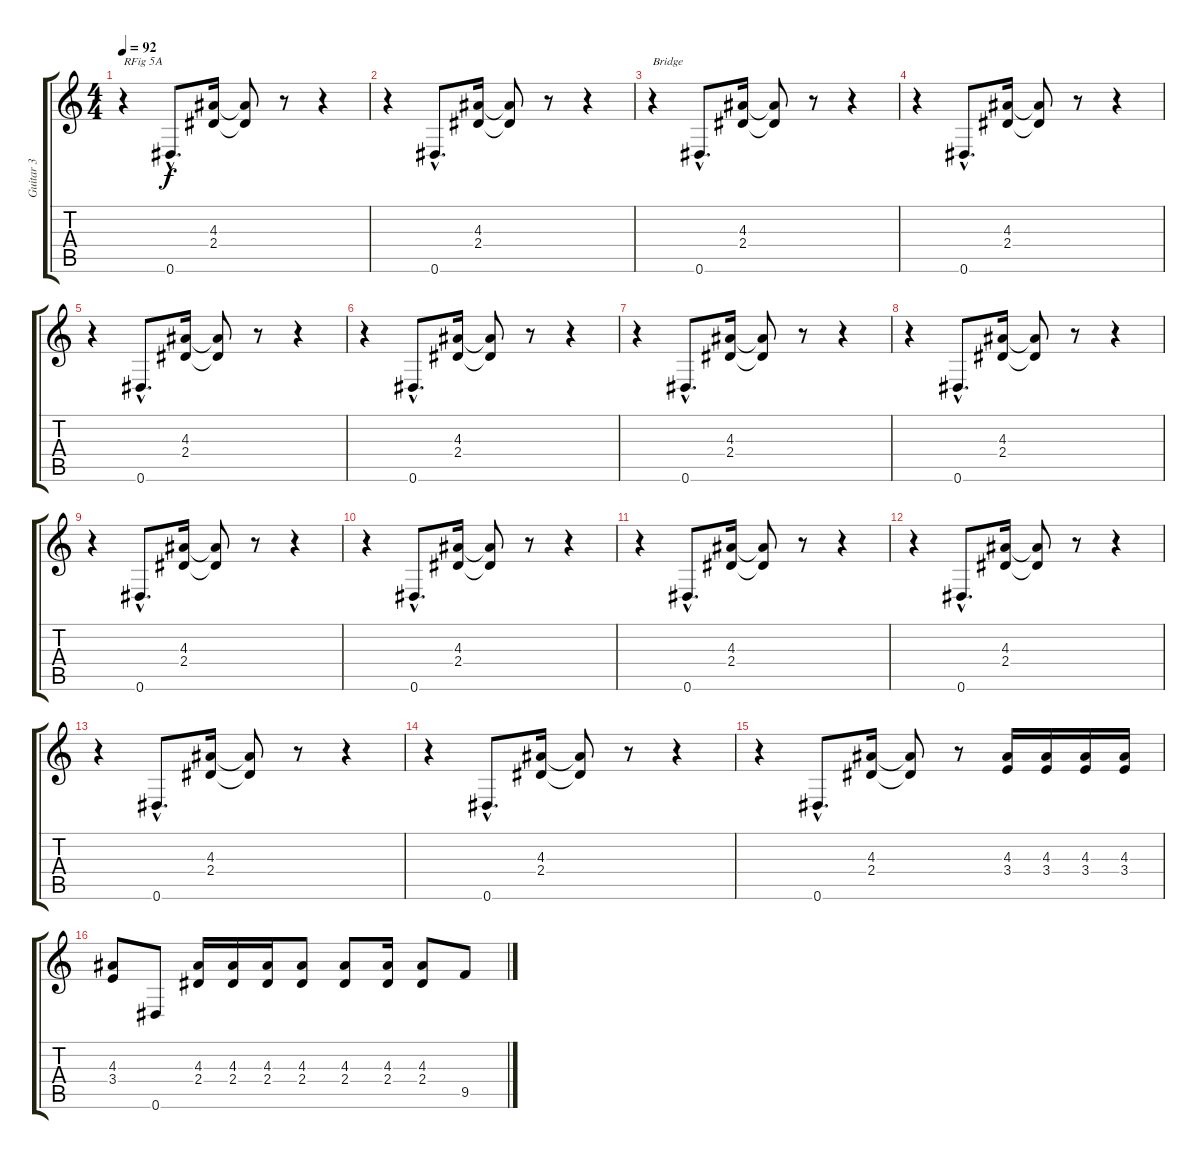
\track ("Guitar 3" "Guitar 3") {instrument distortionguitar}
\staff {score tabs}
\tuning (Eb4 Bb3 Gb3 Db3 Ab2 Eb2) {hide}
\ts (4 4)
\tempo 92
\clef g2
\ks c
r.4{txt "RFig 5A" dy f} 0.6{hac}.8{d} (4.3 2.4).16 (4.3{t} 2.4{t}).8 r.8 r.4 |
r.4 0.6{hac}.8{d} (4.3 2.4).16 (4.3{t} 2.4{t}).8 r.8 r.4 |
r.4{txt "Bridge"} 0.6{hac}.8{d} (4.3 2.4).16 (4.3{t} 2.4{t}).8 r.8 r.4 |
r.4 0.6{hac}.8{d} (4.3 2.4).16 (4.3{t} 2.4{t}).8 r.8 r.4 |
r.4 0.6{hac}.8{d} (4.3 2.4).16 (4.3{t} 2.4{t}).8 r.8 r.4 |
r.4 0.6{hac}.8{d} (4.3 2.4).16 (4.3{t} 2.4{t}).8 r.8 r.4 |
r.4 0.6{hac}.8{d} (4.3 2.4).16 (4.3{t} 2.4{t}).8 r.8 r.4 |
r.4 0.6{hac}.8{d} (4.3 2.4).16 (4.3{t} 2.4{t}).8 r.8 r.4 |
r.4 0.6{hac}.8{d} (4.3 2.4).16 (4.3{t} 2.4{t}).8 r.8 r.4 |
r.4 0.6{hac}.8{d} (4.3 2.4).16 (4.3{t} 2.4{t}).8 r.8 r.4 |
r.4 0.6{hac}.8{d} (4.3 2.4).16 (4.3{t} 2.4{t}).8 r.8 r.4 |
r.4 0.6{hac}.8{d} (4.3 2.4).16 (4.3{t} 2.4{t}).8 r.8 r.4 |
r.4 0.6{hac}.8{d} (4.3 2.4).16 (4.3{t} 2.4{t}).8 r.8 r.4 |
r.4 0.6{hac}.8{d} (4.3 2.4).16 (4.3{t} 2.4{t}).8 r.8 r.4 |
r.4 0.6{hac}.8{d} (4.3 2.4).16 (4.3{t} 2.4{t}).8 r.8 (4.3 3.4).16 (4.3 3.4).16 (4.3 3.4).16 (4.3 3.4).16 |
(4.3 3.4).8 0.6.8 (4.3 2.4).16 (4.3 2.4).16 (4.3 2.4).16 (4.3 2.4).8 (4.3 2.4).8 (4.3 2.4).16 (4.3 2.4).8 9.5{ss}.8
